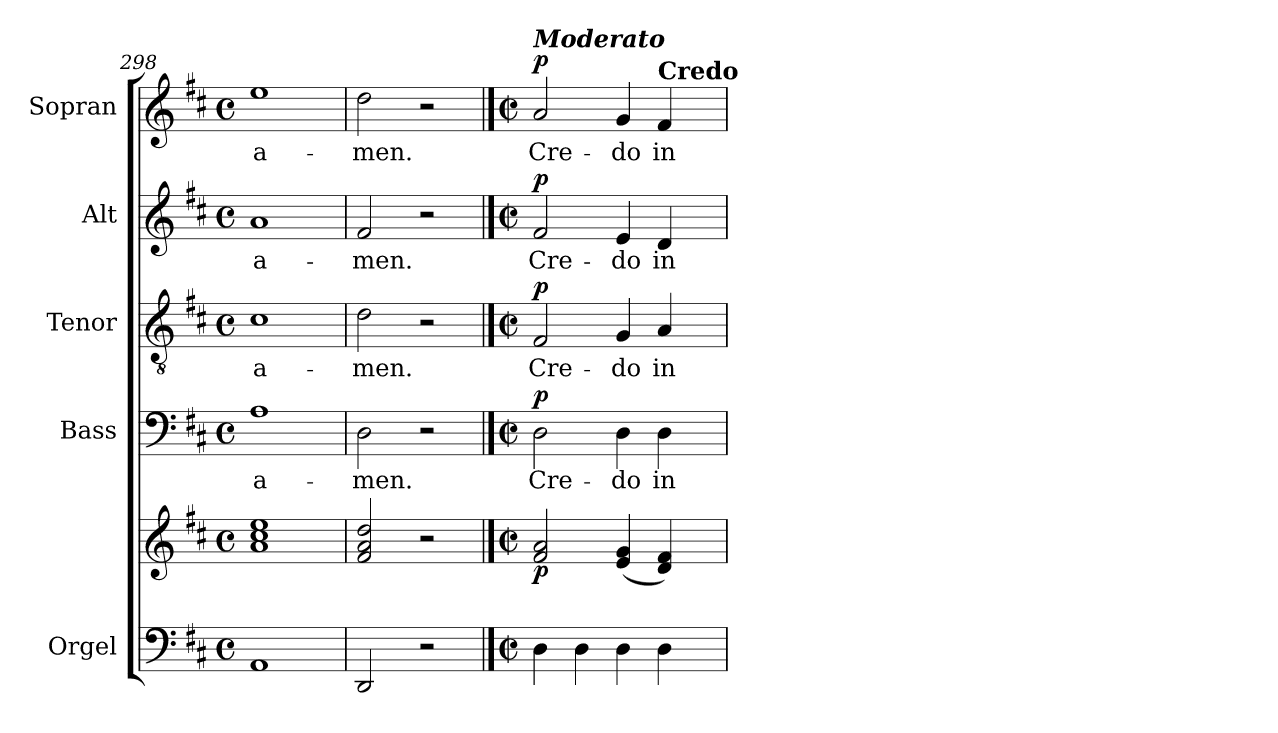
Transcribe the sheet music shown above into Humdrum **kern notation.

**kern	**kern	**dynam	**kern	**text	**dynam	**kern	**text	**dynam	**kern	**text	**dynam	**kern	**text	**dynam
*part5	*part5	*part5	*part4	*part4	*part4	*part3	*part3	*part3	*part2	*part2	*part2	*part1	*part1	*part1
*staff6	*staff5	*staff5/6	*staff4	*staff4	*staff4	*staff3	*staff3	*staff3	*staff2	*staff2	*staff2	*staff1	*staff1	*staff1
*I"Orgel	*	*	*I"Bass	*	*	*I"Tenor	*	*	*I"Alt	*	*	*I"Sopran	*	*
*I'Org.	*	*	*I'B.	*	*	*I'T.	*	*	*I'A.	*	*	*I'S.	*	*
*clefF4	*clefG2	*	*clefF4	*	*	*clefGv2	*	*	*clefG2	*	*	*clefG2	*	*
*k[f#c#]	*k[f#c#]	*	*k[f#c#]	*	*	*k[f#c#]	*	*	*k[f#c#]	*	*	*k[f#c#]	*	*
*D:	*D:	*	*D:	*	*	*D:	*	*	*D:	*	*	*D:	*	*
*M4/4	*M4/4	*	*M4/4	*	*	*M4/4	*	*	*M4/4	*	*	*M4/4	*	*
*met(c)	*met(c)	*	*met(c)	*	*	*met(c)	*	*	*met(c)	*	*	*met(c)	*	*
=298	=298	=298	=298	=298	=298	=298	=298	=298	=298	=298	=298	=298	=298	=298
!	!	!	!	!LO:LY:b	!	!	!LO:LY:b	!	!	!LO:LY:b	!	!	!LO:LY:b	!
1AA	1a 1cc# 1ee	.	1A	a-	.	1c#	a-	.	1a	a-	.	1ee	a-	.
=299	=299	=299	=299	=299	=299	=299	=299	=299	=299	=299	=299	=299	=299	=299
!	!	!	!	!LO:LY:b	!	!	!LO:LY:b	!	!	!LO:LY:b	!	!	!LO:LY:b	!
2DD/	2f#/ 2a/ 2dd/	.	2D\	-men.	.	2d\	-men.	.	2f#/	-men.	.	2dd\	-men.	.
2r	2r	.	2r	.	.	2r	.	.	2r	.	.	2r	.	.
!!LO:LB:g=z
==300	==300	==300	==300	==300	==300	==300	==300	==300	==300	==300	==300	==300	==300	==300
*M2/2	*M2/2	*	*M2/2	*	*	*M2/2	*	*	*M2/2	*	*	*M2/2	*	*
*met(c|)	*met(c|)	*	*met(c|)	*	*	*met(c|)	*	*	*met(c|)	*	*	*met(c|)	*	*
!	!	!	!	!	!	!	!	!	!	!	!	!LO:TX:a:Bi:t=Moderato	!	!
!	!	!LO:DY:b	!	!LO:LY:b	!LO:DY:a	!	!LO:LY:b	!LO:DY:a	!	!LO:LY:b	!LO:DY:a	!	!LO:LY:b	!LO:DY:a
4D\	2f#/ 2a/	p	2D\	Cre-	p	2F#/	Cre-	p	2f#/	Cre-	p	2a/	Cre-	p
4D\	.	.	.	.	.	.	.	.	.	.	.	.	.	.
!	!	!	!	!LO:LY:b	!	!	!LO:LY:b	!	!	!LO:LY:b	!	!	!LO:LY:b	!
4D\	(<4e/ 4g/	.	4D\	-do	.	4G/	-do	.	4e/	-do	.	4g/	-do	.
!	!	!	!	!	!	!	!	!	!	!	!	!LO:TX:a:B:t=Credo	!	!
!	!	!	!	!LO:LY:b	!	!	!LO:LY:b	!	!	!LO:LY:b	!	!	!LO:LY:b	!
4D\	4d/ 4f#/)	.	4D\	in	.	4A/	in	.	4d/	in	.	4f#/	in	.
=	=	=	=	=	=	=	=	=	=	=	=	=	=	=
*-	*-	*-	*-	*-	*-	*-	*-	*-	*-	*-	*-	*-	*-	*-
